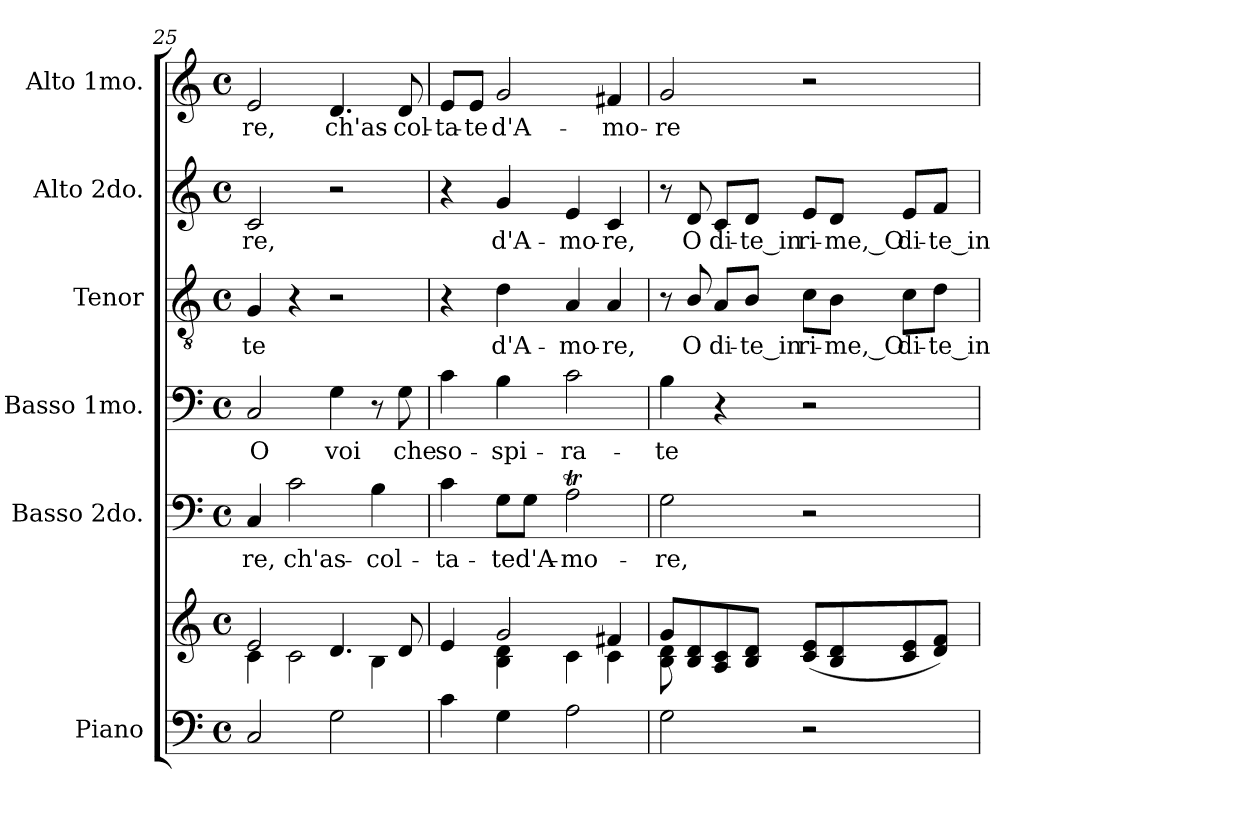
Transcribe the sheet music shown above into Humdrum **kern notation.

**kern	**kern	**kern	**text	**kern	**text	**kern	**text	**kern	**text	**kern	**text
*part6	*part6	*part5	*part5	*part4	*part4	*part3	*part3	*part2	*part2	*part1	*part1
*staff7	*staff6	*staff5	*staff5	*staff4	*staff4	*staff3	*staff3	*staff2	*staff2	*staff1	*staff1
*I"Piano	*	*I"Basso 2do.	*	*I"Basso 1mo.	*	*I"Tenor	*	*I"Alto 2do.	*	*I"Alto 1mo.	*
*I'Pno.	*	*I'B.	*	*I'B.	*	*I'T.	*	*I'A.	*	*I'A.	*
*clefF4	*clefG2	*clefF4	*	*clefF4	*	*clefGv2	*	*clefG2	*	*clefG2	*
*	*	*	*	*	*	*ITrd7c12	*	*	*	*	*
*k[]	*k[]	*k[]	*	*k[]	*	*k[]	*	*k[]	*	*k[]	*
*C:	*C:	*C:	*	*C:	*	*C:	*	*C:	*	*C:	*
*M4/4	*M4/4	*M4/4	*	*M4/4	*	*M4/4	*	*M4/4	*	*M4/4	*
*met(c)	*met(c)	*met(c)	*	*met(c)	*	*met(c)	*	*met(c)	*	*met(c)	*
=25	=25	=25	=25	=25	=25	=25	=25	=25	=25	=25	=25
*	*^	*	*	*	*	*	*	*	*	*	*
!	!	!	!	!LO:LY:b:color=#000000	!	!	!	!	!	!	!	!
!	!	!	!	!	!	!LO:LY:b:color=#000000	!	!	!	!	!	!
!	!	!	!	!	!	!	!	!LO:LY:b:color=#000000	!	!	!	!
!	!	!	!	!	!	!	!	!	!	!LO:LY:b:color=#000000	!	!
!	!	!	!	!	!	!	!	!	!	!	!	!LO:LY:b:color=#000000
2Ci/	2ei/	4ci\	4Ci/	-re,	2Ci/	O	4GGi/	-te	2ci/	-re,	2ei/	-re,
!	!	!	!	!LO:LY:b:color=#000000	!	!	!	!	!	!	!	!
.	.	2ci\	2ci\	ch'as-	.	.	4r	.	.	.	.	.
!	!	!	!	!	!	!LO:LY:b:color=#000000	!	!	!	!	!	!
!	!	!	!	!	!	!	!	!	!	!	!	!LO:LY:b:color=#000000
2Gi\	4.di/	.	.	.	4Gi\	voi	2r	.	2r	.	4.di/	ch'as-
!	!	!	!	!LO:LY:b:color=#000000	!	!	!	!	!	!	!	!
.	.	4Bi\	4Bi\	-col-	8r	.	.	.	.	.	.	.
!	!	!	!	!	!	!LO:LY:b:color=#000000	!	!	!	!	!	!
!	!	!	!	!	!	!	!	!	!	!	!	!LO:LY:b:color=#000000
.	8di/	.	.	.	8Gi\	che	.	.	.	.	8di/	-col-
!!LO:PB:g=z
=26	=26	=26	=26	=26	=26	=26	=26	=26	=26	=26	=26	=26
!	!	!	!	!LO:LY:b:color=#000000	!	!	!	!	!	!	!	!
!	!	!	!	!	!	!LO:LY:b:color=#000000	!	!	!	!	!	!
!	!	!	!	!	!	!	!	!	!	!	!	!LO:LY:b:color=#000000
4ci\	4ei/	4ryy	4ci\	-ta-	4ci\	so-	4r	.	4r	.	8ei/L	-ta-
!	!	!	!	!	!	!	!	!	!	!	!	!LO:LY:b:color=#000000
.	.	.	.	.	.	.	.	.	.	.	8ei/J	-te
!	!	!	!	!LO:LY:b:color=#000000	!	!	!	!	!	!	!	!
!	!	!	!	!	!	!LO:LY:b:color=#000000	!	!	!	!	!	!
!	!	!	!	!	!	!	!	!LO:LY:b:color=#000000	!	!	!	!
!	!	!	!	!	!	!	!	!	!	!LO:LY:b:color=#000000	!	!
!	!	!	!	!	!	!	!	!	!	!	!	!LO:LY:b:color=#000000
4Gi\	2gi/	4Bi\ 4di	8Gi\L	-te	4Bi\	-spi-	4Di\	d'A-	4gi/	d'A-	2gi/	d'A-
!	!	!	!	!LO:LY:b:color=#000000	!	!	!	!	!	!	!	!
.	.	.	8Gi\J	d'A-	.	.	.	.	.	.	.	.
!	!	!	!	!LO:LY:b:color=#000000	!	!	!	!	!	!	!	!
!	!	!	!	!	!	!LO:LY:b:color=#000000	!	!	!	!	!	!
!	!	!	!	!	!	!	!	!LO:LY:b:color=#000000	!	!	!	!
!	!	!	!	!	!	!	!	!	!	!LO:LY:b:color=#000000	!	!
2Ai\	.	4ci\	2ATi\	-mo-	2ci\	-ra-	4AAi/	-mo-	4ei/	-mo-	.	.
!	!	!	!	!	!	!	!	!LO:LY:b:color=#000000	!	!	!	!
!	!	!	!	!	!	!	!	!	!	!LO:LY:b:color=#000000	!	!
!	!	!	!	!	!	!	!	!	!	!	!	!LO:LY:b:color=#000000
.	4f#Xi/	4ci\	.	.	.	.	4AAi/	-re,	4ci/	-re,	4f#Xi/	-mo-
=27	=27	=27	=27	=27	=27	=27	=27	=27	=27	=27	=27	=27
!	!	!	!	!LO:LY:b:color=#000000	!	!	!	!	!	!	!	!
!	!	!	!	!	!	!LO:LY:b:color=#000000	!	!	!	!	!	!
!	!	!	!	!	!	!	!	!	!	!	!	!LO:LY:b:color=#000000
2Gi\	8gi/L	8Bi\ 8di	2Gi\	-re,	4Bi\	-te	8r	.	8r	.	2gi/	-re
!	!	!	!	!	!	!	!	!LO:LY:b:color=#000000	!	!	!	!
!	!	!	!	!	!	!	!	!	!	!LO:LY:b:color=#000000	!	!
.	8Bi/ 8di	8ryy	.	.	.	.	8BBi/	O	8di/	O	.	.
!	!	!	!	!	!	!	!	!LO:LY:b:color=#000000	!	!	!	!
!	!	!	!	!	!	!	!	!	!	!LO:LY:b:color=#000000	!	!
.	8Ai/ 8ci	4ryy	.	.	4r	.	8AAi/L	di-	8ci/L	di-	.	.
!	!	!	!	!	!	!	!	!LO:LY:b:color=#000000	!	!	!	!
!	!	!	!	!	!	!	!	!	!	!LO:LY:b:color=#000000	!	!
.	8Bi/ 8diJ	.	.	.	.	.	8BBi/J	-te_in	8di/J	-te_in	.	.
!	!	!	!	!	!	!	!	!LO:LY:b:color=#000000	!	!	!	!
!	!	!	!	!	!	!	!	!	!	!LO:LY:b:color=#000000	!	!
2r	(8ci/ 8eiL	2ryy	2r	.	2r	.	8Ci\L	ri-	8ei/L	ri-	2r	.
!	!	!	!	!	!	!	!	!LO:LY:b:color=#000000	!	!	!	!
!	!	!	!	!	!	!	!	!	!	!LO:LY:b:color=#000000	!	!
.	8Bi/ 8di	.	.	.	.	.	8BBi\J	-me,_O	8di/J	-me,_O	.	.
!	!	!	!	!	!	!	!	!LO:LY:b:color=#000000	!	!	!	!
!	!	!	!	!	!	!	!	!	!	!LO:LY:b:color=#000000	!	!
.	8ci/ 8ei	.	.	.	.	.	8Ci\L	di-	8ei/L	di-	.	.
!	!	!	!	!	!	!	!	!LO:LY:b:color=#000000	!	!	!	!
!	!	!	!	!	!	!	!	!	!	!LO:LY:b:color=#000000	!	!
.	8di/ 8fiJ)	.	.	.	.	.	8Di\J	-te_in	8fi/J	-te_in	.	.
*	*v	*v	*	*	*	*	*	*	*	*	*	*
=	=	=	=	=	=	=	=	=	=	=	=
*-	*-	*-	*-	*-	*-	*-	*-	*-	*-	*-	*-
